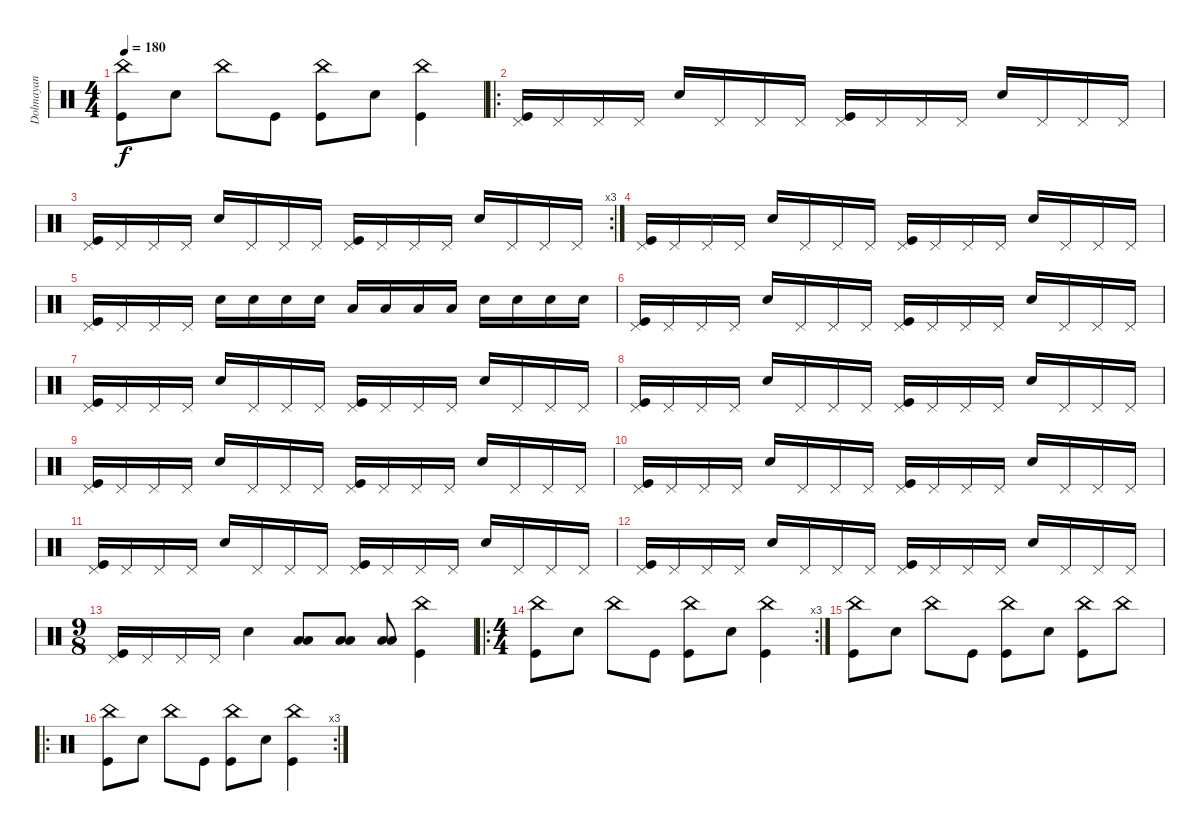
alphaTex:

\track ("Dolmayan" "Dolmayan") {instrument percussion}
\staff {score}
\articulation defaults
\ts (4 4)
\tempo 180
\clef neutral
\ks c
("China (hit)" "Kick (hit)").8{dy f} "Snare (hit) 2".8 "China (hit)".8 "Kick (hit)".8 ("China (hit)" "Kick (hit)").8 "Snare (hit) 2".8 ("China (hit)" "Kick (hit)").4 |
\ro
("Pedal Hi-Hat (hit)" "Kick (hit)").16 "Pedal Hi-Hat (hit)".16 "Pedal Hi-Hat (hit)".16 "Pedal Hi-Hat (hit)".16 "Snare (hit) 2".16 "Pedal Hi-Hat (hit)".16 "Pedal Hi-Hat (hit)".16 "Pedal Hi-Hat (hit)".16 ("Pedal Hi-Hat (hit)" "Kick (hit)").16 "Pedal Hi-Hat (hit)".16 "Pedal Hi-Hat (hit)".16 "Pedal Hi-Hat (hit)".16 "Snare (hit) 2".16 "Pedal Hi-Hat (hit)".16 "Pedal Hi-Hat (hit)".16 "Pedal Hi-Hat (hit)".16 |
\rc 3
("Pedal Hi-Hat (hit)" "Kick (hit)").16 "Pedal Hi-Hat (hit)".16 "Pedal Hi-Hat (hit)".16 "Pedal Hi-Hat (hit)".16 "Snare (hit) 2".16 "Pedal Hi-Hat (hit)".16 "Pedal Hi-Hat (hit)".16 "Pedal Hi-Hat (hit)".16 ("Pedal Hi-Hat (hit)" "Kick (hit)").16 "Pedal Hi-Hat (hit)".16 "Pedal Hi-Hat (hit)".16 "Pedal Hi-Hat (hit)".16 "Snare (hit) 2".16 "Pedal Hi-Hat (hit)".16 "Pedal Hi-Hat (hit)".16 "Pedal Hi-Hat (hit)".16 |
("Pedal Hi-Hat (hit)" "Kick (hit)").16 "Pedal Hi-Hat (hit)".16 "Pedal Hi-Hat (hit)".16 "Pedal Hi-Hat (hit)".16 "Snare (hit) 2".16 "Pedal Hi-Hat (hit)".16 "Pedal Hi-Hat (hit)".16 "Pedal Hi-Hat (hit)".16 ("Pedal Hi-Hat (hit)" "Kick (hit)").16 "Pedal Hi-Hat (hit)".16 "Pedal Hi-Hat (hit)".16 "Pedal Hi-Hat (hit)".16 "Snare (hit) 2".16 "Pedal Hi-Hat (hit)".16 "Pedal Hi-Hat (hit)".16 "Pedal Hi-Hat (hit)".16 |
("Pedal Hi-Hat (hit)" "Kick (hit)").16 "Pedal Hi-Hat (hit)".16 "Pedal Hi-Hat (hit)".16 "Pedal Hi-Hat (hit)".16 "Snare (hit) 2".16 "Snare (hit) 2".16 "Snare (hit) 2".16 "Snare (hit) 2".16 "Low Tom (hit)".16 "Low Tom (hit)".16 "Low Tom (hit)".16 "Low Tom (hit)".16 "Snare (hit) 2".16 "Snare (hit) 2".16 "Snare (hit) 2".16 "Snare (hit) 2".16 |
("Pedal Hi-Hat (hit)" "Kick (hit)").16 "Pedal Hi-Hat (hit)".16 "Pedal Hi-Hat (hit)".16 "Pedal Hi-Hat (hit)".16 "Snare (hit) 2".16 "Pedal Hi-Hat (hit)".16 "Pedal Hi-Hat (hit)".16 "Pedal Hi-Hat (hit)".16 ("Pedal Hi-Hat (hit)" "Kick (hit)").16 "Pedal Hi-Hat (hit)".16 "Pedal Hi-Hat (hit)".16 "Pedal Hi-Hat (hit)".16 "Snare (hit) 2".16 "Pedal Hi-Hat (hit)".16 "Pedal Hi-Hat (hit)".16 "Pedal Hi-Hat (hit)".16 |
("Pedal Hi-Hat (hit)" "Kick (hit)").16 "Pedal Hi-Hat (hit)".16 "Pedal Hi-Hat (hit)".16 "Pedal Hi-Hat (hit)".16 "Snare (hit) 2".16 "Pedal Hi-Hat (hit)".16 "Pedal Hi-Hat (hit)".16 "Pedal Hi-Hat (hit)".16 ("Pedal Hi-Hat (hit)" "Kick (hit)").16 "Pedal Hi-Hat (hit)".16 "Pedal Hi-Hat (hit)".16 "Pedal Hi-Hat (hit)".16 "Snare (hit) 2".16 "Pedal Hi-Hat (hit)".16 "Pedal Hi-Hat (hit)".16 "Pedal Hi-Hat (hit)".16 |
("Pedal Hi-Hat (hit)" "Kick (hit)").16 "Pedal Hi-Hat (hit)".16 "Pedal Hi-Hat (hit)".16 "Pedal Hi-Hat (hit)".16 "Snare (hit) 2".16 "Pedal Hi-Hat (hit)".16 "Pedal Hi-Hat (hit)".16 "Pedal Hi-Hat (hit)".16 ("Pedal Hi-Hat (hit)" "Kick (hit)").16 "Pedal Hi-Hat (hit)".16 "Pedal Hi-Hat (hit)".16 "Pedal Hi-Hat (hit)".16 "Snare (hit) 2".16 "Pedal Hi-Hat (hit)".16 "Pedal Hi-Hat (hit)".16 "Pedal Hi-Hat (hit)".16 |
("Pedal Hi-Hat (hit)" "Kick (hit)").16 "Pedal Hi-Hat (hit)".16 "Pedal Hi-Hat (hit)".16 "Pedal Hi-Hat (hit)".16 "Snare (hit) 2".16 "Pedal Hi-Hat (hit)".16 "Pedal Hi-Hat (hit)".16 "Pedal Hi-Hat (hit)".16 ("Pedal Hi-Hat (hit)" "Kick (hit)").16 "Pedal Hi-Hat (hit)".16 "Pedal Hi-Hat (hit)".16 "Pedal Hi-Hat (hit)".16 "Snare (hit) 2".16 "Pedal Hi-Hat (hit)".16 "Pedal Hi-Hat (hit)".16 "Pedal Hi-Hat (hit)".16 |
("Pedal Hi-Hat (hit)" "Kick (hit)").16 "Pedal Hi-Hat (hit)".16 "Pedal Hi-Hat (hit)".16 "Pedal Hi-Hat (hit)".16 "Snare (hit) 2".16 "Pedal Hi-Hat (hit)".16 "Pedal Hi-Hat (hit)".16 "Pedal Hi-Hat (hit)".16 ("Pedal Hi-Hat (hit)" "Kick (hit)").16 "Pedal Hi-Hat (hit)".16 "Pedal Hi-Hat (hit)".16 "Pedal Hi-Hat (hit)".16 "Snare (hit) 2".16 "Pedal Hi-Hat (hit)".16 "Pedal Hi-Hat (hit)".16 "Pedal Hi-Hat (hit)".16 |
("Pedal Hi-Hat (hit)" "Kick (hit)").16 "Pedal Hi-Hat (hit)".16 "Pedal Hi-Hat (hit)".16 "Pedal Hi-Hat (hit)".16 "Snare (hit) 2".16 "Pedal Hi-Hat (hit)".16 "Pedal Hi-Hat (hit)".16 "Pedal Hi-Hat (hit)".16 ("Pedal Hi-Hat (hit)" "Kick (hit)").16 "Pedal Hi-Hat (hit)".16 "Pedal Hi-Hat (hit)".16 "Pedal Hi-Hat (hit)".16 "Snare (hit) 2".16 "Pedal Hi-Hat (hit)".16 "Pedal Hi-Hat (hit)".16 "Pedal Hi-Hat (hit)".16 |
("Pedal Hi-Hat (hit)" "Kick (hit)").16 "Pedal Hi-Hat (hit)".16 "Pedal Hi-Hat (hit)".16 "Pedal Hi-Hat (hit)".16 "Snare (hit) 2".16 "Pedal Hi-Hat (hit)".16 "Pedal Hi-Hat (hit)".16 "Pedal Hi-Hat (hit)".16 ("Pedal Hi-Hat (hit)" "Kick (hit)").16 "Pedal Hi-Hat (hit)".16 "Pedal Hi-Hat (hit)".16 "Pedal Hi-Hat (hit)".16 "Snare (hit) 2".16 "Pedal Hi-Hat (hit)".16 "Pedal Hi-Hat (hit)".16 "Pedal Hi-Hat (hit)".16 |
\ts (9 8)
("Pedal Hi-Hat (hit)" "Kick (hit)").16 "Pedal Hi-Hat (hit)".16 "Pedal Hi-Hat (hit)".16 "Pedal Hi-Hat (hit)".16 "Snare (hit) 2".4 ("Low Tom (hit)" "Low Floor Tom (hit)").8 ("Low Tom (hit)" "Low Floor Tom (hit)").8 ("Low Tom (hit)" "Low Floor Tom (hit)").8 ("China (hit)" "Kick (hit)").4 |
\ro
\rc 3
\ts (4 4)
("China (hit)" "Kick (hit)").8 "Snare (hit) 2".8 "China (hit)".8 "Kick (hit)".8 ("China (hit)" "Kick (hit)").8 "Snare (hit) 2".8 ("China (hit)" "Kick (hit)").4 |
("China (hit)" "Kick (hit)").8 "Snare (hit) 2".8 "China (hit)".8 "Kick (hit)".8 ("China (hit)" "Kick (hit)").8 "Snare (hit) 2".8 ("China (hit)" "Kick (hit)").8 "China (hit)".8 |
\ro
\rc 3
("China (hit)" "Kick (hit)").8 "Snare (hit) 2".8 "China (hit)".8 "Kick (hit)".8 ("China (hit)" "Kick (hit)").8 "Snare (hit) 2".8 ("China (hit)" "Kick (hit)").4
